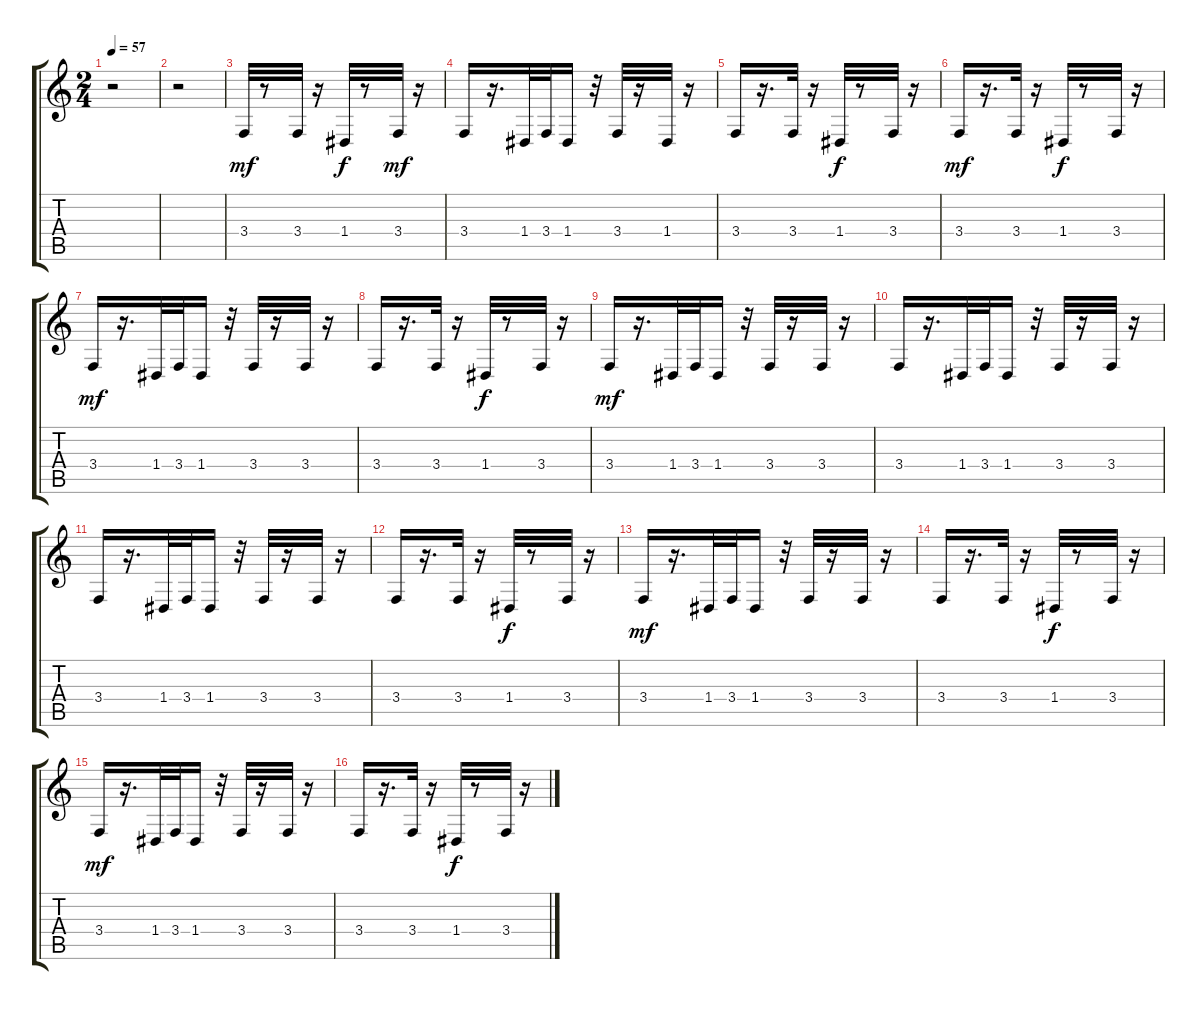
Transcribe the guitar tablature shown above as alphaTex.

\track "" {instrument acousticgrandpiano}
\staff {score tabs}
\tuning (E4 B3 G3 D3 A2 E2) {hide}
\ts (2 4)
\tempo 57
\clef g2
\ks c
r.2{dy mf} |
r.2 |
3.4.32 r.8 3.4.32 r.16 1.4.32{dy f} r.8 3.4.32{dy mf} r.16 |
3.4.16 r.16{d} 1.4.32 3.4.32 1.4.16 r.32 3.4.32 r.16 1.4.32 r.16 |
3.4.16 r.16{d} 3.4.32 r.16 1.4.32{dy f} r.8 3.4.32 r.16 |
3.4.16{dy mf} r.16{d} 3.4.32 r.16 1.4.32{dy f} r.8 3.4.32 r.16 |
3.4.16{dy mf} r.16{d} 1.4.32 3.4.32 1.4.16 r.32 3.4.32 r.16 3.4.32 r.16 |
3.4.16 r.16{d} 3.4.32 r.16 1.4.32{dy f} r.8 3.4.32 r.16 |
3.4.16{dy mf} r.16{d} 1.4.32 3.4.32 1.4.16 r.32 3.4.32 r.16 3.4.32 r.16 |
3.4.16 r.16{d} 1.4.32 3.4.32 1.4.16 r.32 3.4.32 r.16 3.4.32 r.16 |
3.4.16 r.16{d} 1.4.32 3.4.32 1.4.16 r.32 3.4.32 r.16 3.4.32 r.16 |
3.4.16 r.16{d} 3.4.32 r.16 1.4.32{dy f} r.8 3.4.32 r.16 |
3.4.16{dy mf} r.16{d} 1.4.32 3.4.32 1.4.16 r.32 3.4.32 r.16 3.4.32 r.16 |
3.4.16 r.16{d} 3.4.32 r.16 1.4.32{dy f} r.8 3.4.32 r.16 |
3.4.16{dy mf} r.16{d} 1.4.32 3.4.32 1.4.16 r.32 3.4.32 r.16 3.4.32 r.16 |
3.4.16 r.16{d} 3.4.32 r.16 1.4.32{dy f} r.8 3.4.32 r.16
